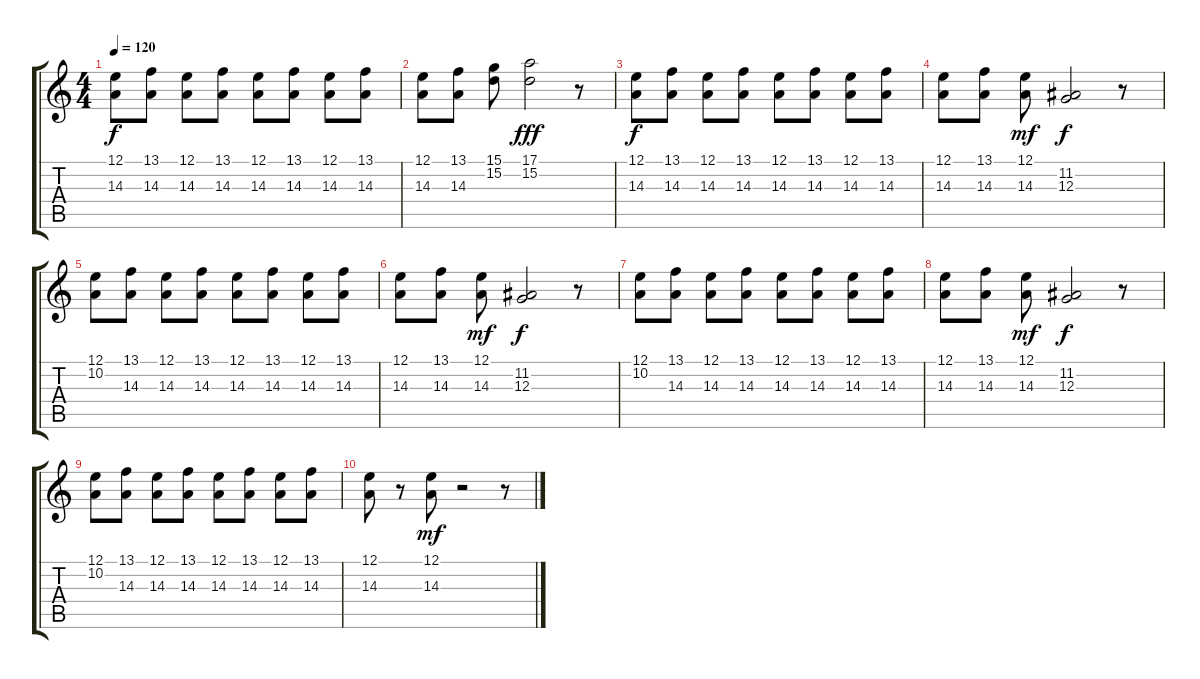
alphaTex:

\track "" {instrument fx7echoes}
\staff {score tabs}
\tuning (E4 B3 G3 D3 A2 E2) {hide}
\ts (4 4)
\tempo 120
\clef g2
\ks c
(12.1 14.3).8{dy f} (13.1 14.3).8 (12.1 14.3).8 (13.1 14.3).8 (12.1 14.3).8 (13.1 14.3).8 (12.1 14.3).8 (13.1 14.3).8 |
(12.1 14.3).8 (13.1 14.3).8 (15.1 15.2).8 (17.1 15.2).2{dy fff} r.8 |
(12.1 14.3).8{dy f} (13.1 14.3).8 (12.1 14.3).8 (13.1 14.3).8 (12.1 14.3).8 (13.1 14.3).8 (12.1 14.3).8 (13.1 14.3).8 |
(12.1 14.3).8 (13.1 14.3).8 (12.1 14.3).8{dy mf} (11.2 12.3).2{dy f} r.8 |
(12.1 10.2).8 (13.1 14.3).8 (12.1 14.3).8 (13.1 14.3).8 (12.1 14.3).8 (13.1 14.3).8 (12.1 14.3).8 (13.1 14.3).8 |
(12.1 14.3).8 (13.1 14.3).8 (12.1 14.3).8{dy mf} (11.2 12.3).2{dy f} r.8 |
(12.1 10.2).8 (13.1 14.3).8 (12.1 14.3).8 (13.1 14.3).8 (12.1 14.3).8 (13.1 14.3).8 (12.1 14.3).8 (13.1 14.3).8 |
(12.1 14.3).8 (13.1 14.3).8 (12.1 14.3).8{dy mf} (11.2 12.3).2{dy f} r.8 |
(12.1 10.2).8 (13.1 14.3).8 (12.1 14.3).8 (13.1 14.3).8 (12.1 14.3).8 (13.1 14.3).8 (12.1 14.3).8 (13.1 14.3).8 |
(12.1 14.3).8{volume 10 balance 8} r.8 (12.1 14.3).8{dy mf} r.2 r.8
